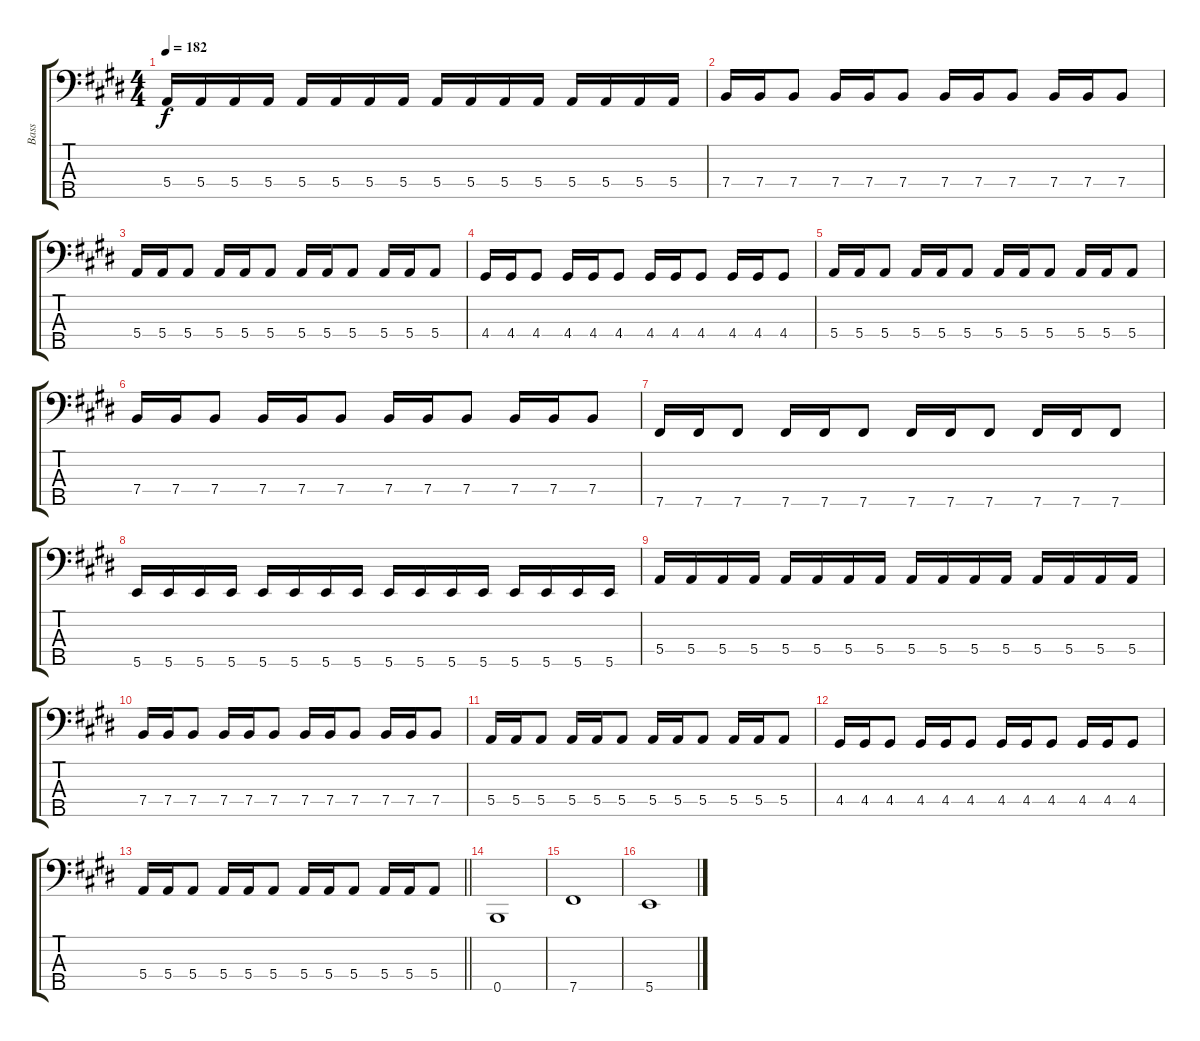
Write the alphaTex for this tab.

\track ("Bass" "Bass") {instrument electricbasspick}
\staff {score tabs}
\tuning (G2 D2 A1 E1 B0) {hide}
\ts (4 4)
\tempo 182
\clef f4
\ks c#minor
5.4.16{dy f} 5.4.16 5.4.16 5.4.16 5.4.16 5.4.16 5.4.16 5.4.16 5.4.16 5.4.16 5.4.16 5.4.16 5.4.16 5.4.16 5.4.16 5.4.16 |
7.4.16 7.4.16 7.4.8 7.4.16 7.4.16 7.4.8 7.4.16 7.4.16 7.4.8 7.4.16 7.4.16 7.4.8 |
5.4.16 5.4.16 5.4.8 5.4.16 5.4.16 5.4.8 5.4.16 5.4.16 5.4.8 5.4.16 5.4.16 5.4.8 |
4.4.16 4.4.16 4.4.8 4.4.16 4.4.16 4.4.8 4.4.16 4.4.16 4.4.8 4.4.16 4.4.16 4.4.8 |
5.4.16 5.4.16 5.4.8 5.4.16 5.4.16 5.4.8 5.4.16 5.4.16 5.4.8 5.4.16 5.4.16 5.4.8 |
7.4.16 7.4.16 7.4.8 7.4.16 7.4.16 7.4.8 7.4.16 7.4.16 7.4.8 7.4.16 7.4.16 7.4.8 |
7.5.16 7.5.16 7.5.8 7.5.16 7.5.16 7.5.8 7.5.16 7.5.16 7.5.8 7.5.16 7.5.16 7.5.8 |
5.5.16 5.5.16 5.5.16 5.5.16 5.5.16 5.5.16 5.5.16 5.5.16 5.5.16 5.5.16 5.5.16 5.5.16 5.5.16 5.5.16 5.5.16 5.5.16 |
5.4.16 5.4.16 5.4.16 5.4.16 5.4.16 5.4.16 5.4.16 5.4.16 5.4.16 5.4.16 5.4.16 5.4.16 5.4.16 5.4.16 5.4.16 5.4.16 |
7.4.16 7.4.16 7.4.8 7.4.16 7.4.16 7.4.8 7.4.16 7.4.16 7.4.8 7.4.16 7.4.16 7.4.8 |
5.4.16 5.4.16 5.4.8 5.4.16 5.4.16 5.4.8 5.4.16 5.4.16 5.4.8 5.4.16 5.4.16 5.4.8 |
4.4.16 4.4.16 4.4.8 4.4.16 4.4.16 4.4.8 4.4.16 4.4.16 4.4.8 4.4.16 4.4.16 4.4.8 |
\barLineRight lightlight
5.4.16 5.4.16 5.4.8 5.4.16 5.4.16 5.4.8 5.4.16 5.4.16 5.4.8 5.4.16 5.4.16 5.4.8 |
0.5.1 |
7.5.1 |
5.5.1
